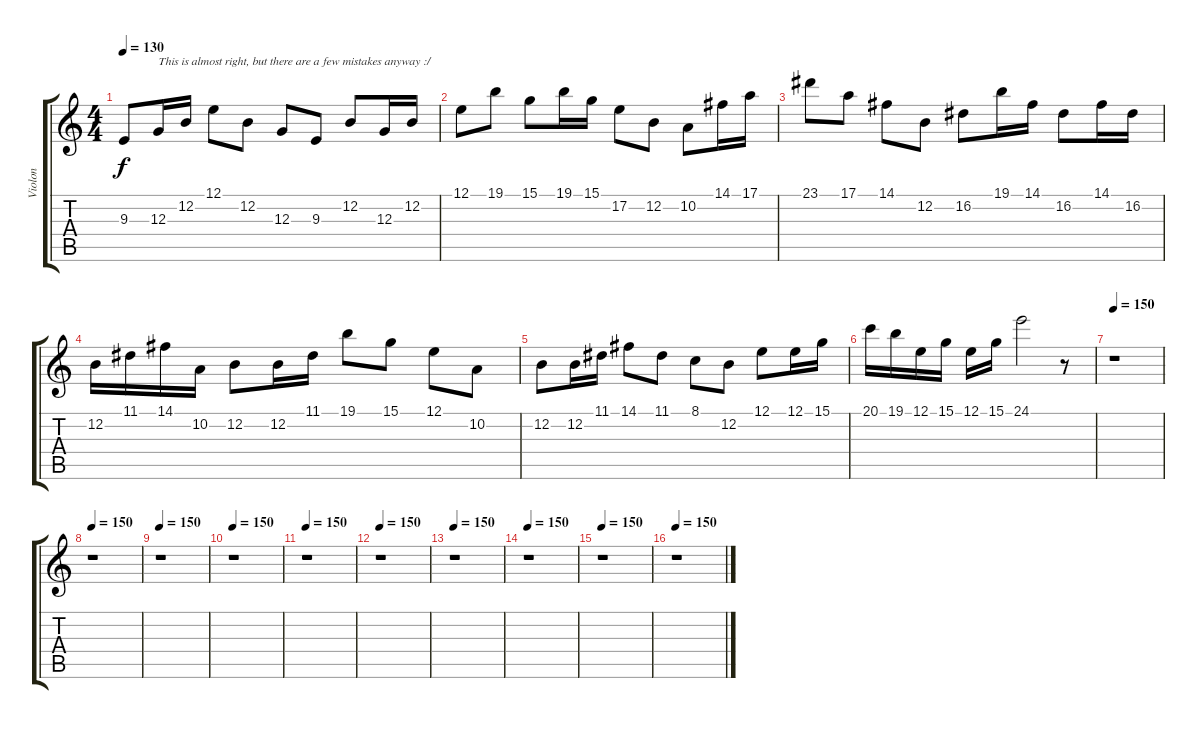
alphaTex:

\track ("Violon" "Violon") {instrument violin}
\staff {score tabs}
\tuning (E4 B3 G3 D3 A2 E2) {hide}
\ts (4 4)
\tempo 130
\clef g2
\ks c
9.3.8{dy f instrument violin} 12.3.16{txt "This is almost right, but there are a few mistakes anyway :/"} 12.2.16 12.1.8 12.2.8 12.3.8 9.3.8 12.2.8 12.3.16 12.2.16 |
12.1.8 19.1.8 15.1.8 19.1.16 15.1.16 17.2.8 12.2.8 10.2.8 14.1.16 17.1.16 |
23.1.8 17.1.8 14.1.8 12.2.8 16.2.8 19.1.16 14.1.16 16.2.8 14.1.16 16.2.16 |
12.2.16 11.1.16 14.1.16 10.2.16 12.2.8 12.2.16 11.1.16 19.1.8 15.1.8 12.1.8 10.2.8 |
12.2.8 12.2.16 11.1.16 14.1.8 11.1.8 8.1.8 12.2.8 12.1.8 12.1.16 15.1.16 |
20.1.16 19.1.16 12.1.16 15.1.16 12.1.16 15.1.16 24.1.2 r.8 |
\tempo 150
r.1 |
\tempo 150
r.1 |
\tempo 150
r.1 |
\tempo 150
r.1 |
\tempo 150
r.1 |
\tempo 150
r.1 |
\tempo 150
r.1 |
\tempo 150
r.1 |
\tempo 150
r.1 |
\tempo 150
r.1
